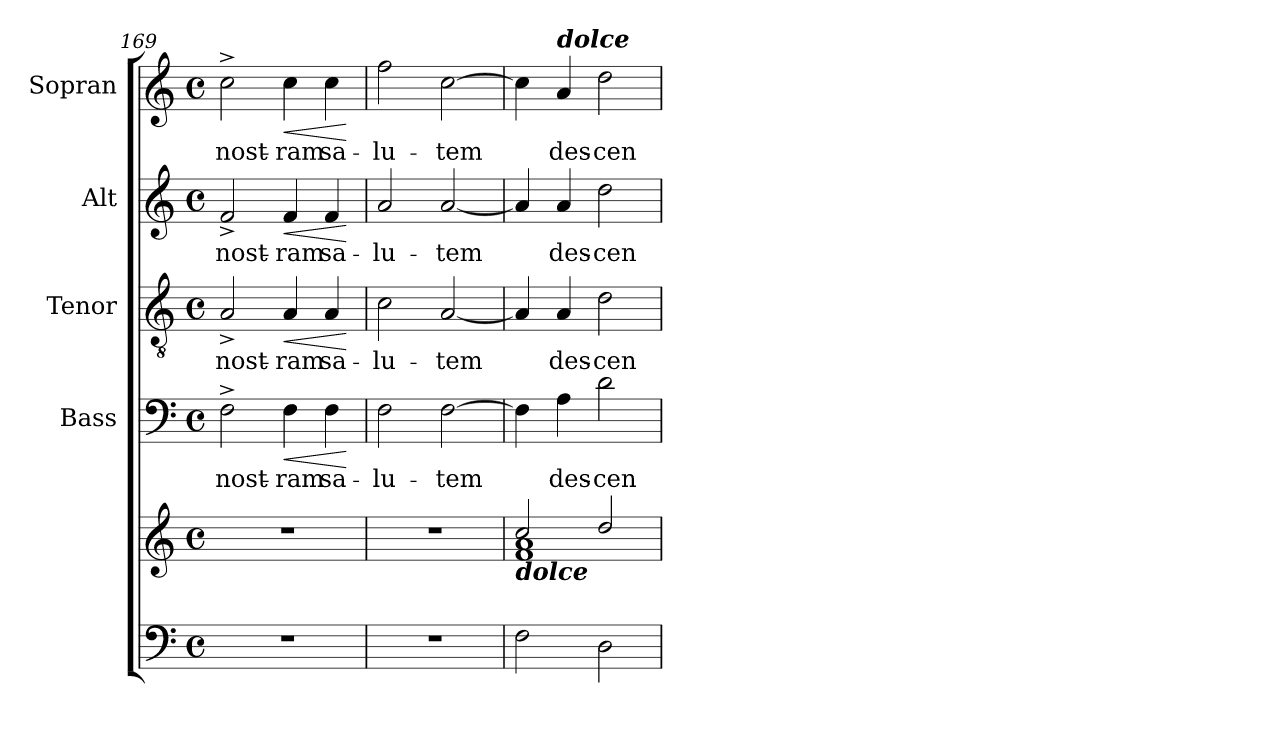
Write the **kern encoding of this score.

**kern	**kern	**kern	**text	**dynam	**kern	**text	**dynam	**kern	**text	**dynam	**kern	**text	**dynam
*part5	*part5	*part4	*part4	*part4	*part3	*part3	*part3	*part2	*part2	*part2	*part1	*part1	*part1
*staff6	*staff5	*staff4	*staff4	*staff4	*staff3	*staff3	*staff3	*staff2	*staff2	*staff2	*staff1	*staff1	*staff1
*	*	*I"Bass	*	*	*I"Tenor	*	*	*I"Alt	*	*	*I"Sopran	*	*
*	*	*I'B.	*	*	*I'T.	*	*	*I'A.	*	*	*I'S.	*	*
*clefF4	*clefG2	*clefF4	*	*	*clefGv2	*	*	*clefG2	*	*	*clefG2	*	*
*k[]	*k[]	*k[]	*	*	*k[]	*	*	*k[]	*	*	*k[]	*	*
*C:	*C:	*C:	*	*	*C:	*	*	*C:	*	*	*C:	*	*
*M4/4	*M4/4	*M4/4	*	*	*M4/4	*	*	*M4/4	*	*	*M4/4	*	*
*met(c)	*met(c)	*met(c)	*	*	*met(c)	*	*	*met(c)	*	*	*met(c)	*	*
=169	=169	=169	=169	=169	=169	=169	=169	=169	=169	=169	=169	=169	=169
!	!	!	!LO:LY:b	!	!	!LO:LY:b	!	!	!LO:LY:b	!	!	!LO:LY:b	!
1r	1r	2F^>\	nost-	.	2A^>/	nost-	.	2f^>/	nost-	.	2cc^>\	nost-	.
!	!	!	!LO:LY:b	!LO:HP:b	!	!LO:LY:b	!LO:HP:b	!	!LO:LY:b	!LO:HP:b	!	!LO:LY:b	!LO:HP:b
.	.	4F\	-ram	<	4A/	-ram	<	4f/	-ram	<	4cc\	-ram	<
!	!	!	!LO:LY:b	!	!	!LO:LY:b	!	!	!LO:LY:b	!	!	!LO:LY:b	!
.	.	4F\	sa-	.	4A/	sa-	.	4f/	sa-	.	4cc\	sa-	.
.	.	.	.	[	.	.	[	.	.	[	.	.	[
=170	=170	=170	=170	=170	=170	=170	=170	=170	=170	=170	=170	=170	=170
!	!	!	!LO:LY:b	!	!	!LO:LY:b	!	!	!LO:LY:b	!	!	!LO:LY:b	!
1r	1r	2F\	-lu-	.	2c\	-lu-	.	2a/	-lu-	.	2ff\	-lu-	.
!	!	!	!LO:LY:b	!	!	!LO:LY:b	!	!	!LO:LY:b	!	!	!LO:LY:b	!
.	.	[2F\	-tem	.	[2A/	-tem	.	[2a/	-tem	.	[2cc\	-tem	.
=171	=171	=171	=171	=171	=171	=171	=171	=171	=171	=171	=171	=171	=171
*	*^	*	*	*	*	*	*	*	*	*	*	*	*
!	!LO:TX:b:Bi:t=dolce	!	!	!	!	!	!	!	!	!	!	!	!	!
2F\	2cc/	1f 1a	4F\]	.	.	4A/]	.	.	4a/]	.	.	4cc\]	.	.
!	!	!	!	!	!	!	!	!	!	!	!	!LO:TX:a:Bi:t=dolce	!	!
!	!	!	!	!LO:LY:b	!	!	!LO:LY:b	!	!	!LO:LY:b	!	!	!LO:LY:b	!
.	.	.	4A\	des-	.	4A/	des-	.	4a/	des-	.	4a/	des-	.
!	!	!	!	!LO:LY:b	!	!	!LO:LY:b	!	!	!LO:LY:b	!	!	!LO:LY:b	!
2D\	2dd/	.	2d\	-cen-	.	2d\	-cen-	.	2dd\	-cen-	.	2dd\	-cen-	.
*	*v	*v	*	*	*	*	*	*	*	*	*	*	*	*
=	=	=	=	=	=	=	=	=	=	=	=	=	=
*-	*-	*-	*-	*-	*-	*-	*-	*-	*-	*-	*-	*-	*-
